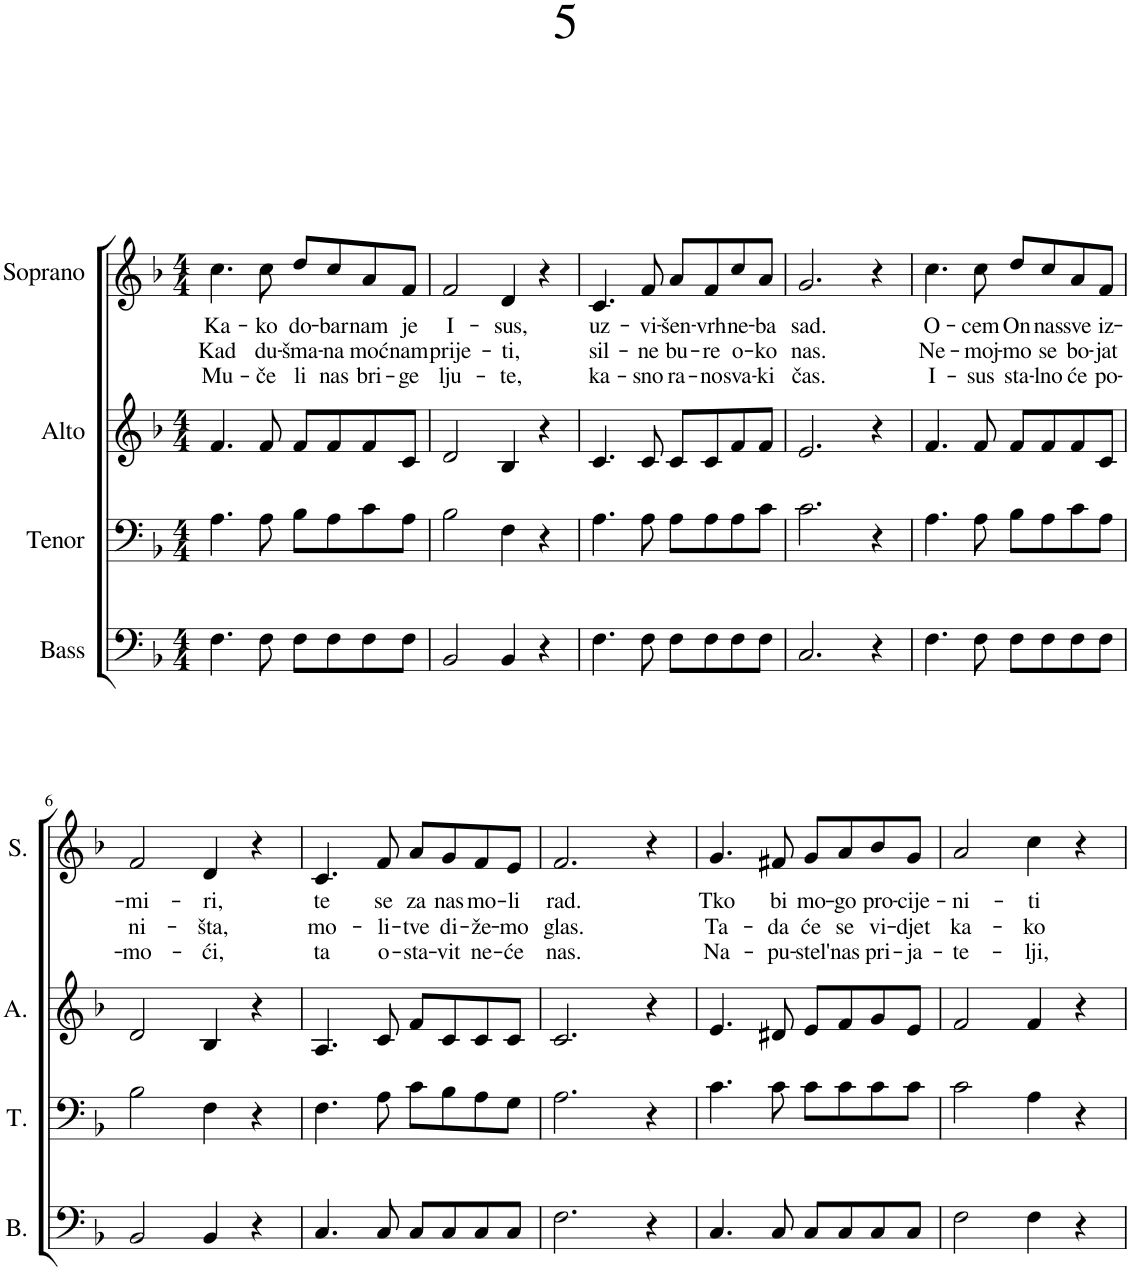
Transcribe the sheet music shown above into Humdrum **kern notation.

**kern	**kern	**kern	**kern	**text	**text	**text
*part4	*part3	*part2	*part1	*part1	*part1	*part1
*staff4	*staff3	*staff2	*staff1	*staff1	*staff1	*staff1
*I"Bass	*I"Tenor	*I"Alto	*I"Soprano	*	*	*
*I'B.	*I'T.	*I'A.	*I'S.	*	*	*
*clefF4	*clefF4	*clefG2	*clefG2	*	*	*
*k[b-]	*k[b-]	*k[b-]	*k[b-]	*	*	*
*M4/4	*M4/4	*M4/4	*M4/4	*	*	*
=1	=1	=1	=1	=1	=1	=1
!	!	!	!	!LO:LY:b	!LO:LY:b	!LO:LY:b
4.F\	4.A\	4.f/	4.cc\	Ka-	Kad	Mu-
!	!	!	!	!LO:LY:b	!LO:LY:b	!LO:LY:b
8F\	8A\	8f/	8cc\	-ko	du-	-če
!	!	!	!	!LO:LY:b	!LO:LY:b	!LO:LY:b
8F\L	8B-\L	8f/L	8dd/L	do-	-šma-	li
!	!	!	!	!LO:LY:b	!LO:LY:b	!LO:LY:b
8F\	8A\	8f/	8cc/	-bar	-na	nas
!	!	!	!	!LO:LY:b	!LO:LY:b	!LO:LY:b
8F\	8c\	8f/	8a/	nam	moć	bri-
!	!	!	!	!LO:LY:b	!LO:LY:b	!LO:LY:b
8F\J	8A\J	8c/J	8f/J	je	nam	-ge
=2	=2	=2	=2	=2	=2	=2
!	!	!	!	!LO:LY:b	!LO:LY:b	!LO:LY:b
2BB-/	2B-\	2d/	2f/	I-	prije-	lju-
!	!	!	!	!LO:LY:b	!LO:LY:b	!LO:LY:b
4BB-/	4F\	4B-/	4d/	-sus,	-ti,	-te,
4r	4r	4r	4r	.	.	.
=3	=3	=3	=3	=3	=3	=3
!	!	!	!	!LO:LY:b	!LO:LY:b	!LO:LY:b
4.F\	4.A\	4.c/	4.c/	uz-	sil-	ka-
!	!	!	!	!LO:LY:b	!LO:LY:b	!LO:LY:b
8F\	8A\	8c/	8f/	-vi-	-ne	-sno
!	!	!	!	!LO:LY:b	!LO:LY:b	!LO:LY:b
8F\L	8A\L	8c/L	8a/L	-šen-	bu-	ra-
!	!	!	!	!LO:LY:b	!LO:LY:b	!LO:LY:b
8F\	8A\	8c/	8f/	vrh	-re	-no
!	!	!	!	!LO:LY:b	!LO:LY:b	!LO:LY:b
8F\	8A\	8f/	8cc/	ne-	o-	sva-
!	!	!	!	!LO:LY:b	!LO:LY:b	!LO:LY:b
8F\J	8c\J	8f/J	8a/J	-ba	-ko	-ki
=4	=4	=4	=4	=4	=4	=4
!	!	!	!	!LO:LY:b	!LO:LY:b	!LO:LY:b
2.C/	2.c\	2.e/	2.g/	sad.	nas.	čas.
4r	4r	4r	4r	.	.	.
=5	=5	=5	=5	=5	=5	=5
!	!	!	!	!LO:LY:b	!LO:LY:b	!LO:LY:b
4.F\	4.A\	4.f/	4.cc\	O-	Ne-	I-
!	!	!	!	!LO:LY:b	!LO:LY:b	!LO:LY:b
8F\	8A\	8f/	8cc\	-cem	-moj-	-sus
!	!	!	!	!LO:LY:b	!LO:LY:b	!LO:LY:b
8F\L	8B-\L	8f/L	8dd/L	On	-mo	sta-
!	!	!	!	!LO:LY:b	!LO:LY:b	!LO:LY:b
8F\	8A\	8f/	8cc/	nas	se	-lno
!	!	!	!	!LO:LY:b	!LO:LY:b	!LO:LY:b
8F\	8c\	8f/	8a/	sve	bo-	će
!	!	!	!	!LO:LY:b	!LO:LY:b	!LO:LY:b
8F\J	8A\J	8c/J	8f/J	iz-	-jat	po-
!!LO:LB:g=z
=6	=6	=6	=6	=6	=6	=6
!	!	!	!	!LO:LY:b	!LO:LY:b	!LO:LY:b
2BB-/	2B-\	2d/	2f/	-mi-	ni-	-mo-
!	!	!	!	!LO:LY:b	!LO:LY:b	!LO:LY:b
4BB-/	4F\	4B-/	4d/	-ri,	-šta,	-ći,
4r	4r	4r	4r	.	.	.
=7	=7	=7	=7	=7	=7	=7
!	!	!	!	!LO:LY:b	!LO:LY:b	!LO:LY:b
4.C/	4.F\	4.A/	4.c/	te	mo-	ta
!	!	!	!	!LO:LY:b	!LO:LY:b	!LO:LY:b
8C/	8A\	8c/	8f/	se	-li-	o-
!	!	!	!	!LO:LY:b	!LO:LY:b	!LO:LY:b
8C/L	8c\L	8f/L	8a/L	za	-tve	-sta-
!	!	!	!	!LO:LY:b	!LO:LY:b	!LO:LY:b
8C/	8B-\	8c/	8g/	nas	di-	-vit
!	!	!	!	!LO:LY:b	!LO:LY:b	!LO:LY:b
8C/	8A\	8c/	8f/	mo-	-že-	ne-
!	!	!	!	!LO:LY:b	!LO:LY:b	!LO:LY:b
8C/J	8G\J	8c/J	8e/J	-li	-mo	-će
=8	=8	=8	=8	=8	=8	=8
!	!	!	!	!LO:LY:b	!LO:LY:b	!LO:LY:b
2.F\	2.A\	2.c/	2.f/	rad.	glas.	nas.
4r	4r	4r	4r	.	.	.
=9	=9	=9	=9	=9	=9	=9
!	!	!	!	!LO:LY:b	!LO:LY:b	!LO:LY:b
4.C/	4.c\	4.e/	4.g/	Tko	Ta-	Na-
!	!	!	!	!LO:LY:b	!LO:LY:b	!LO:LY:b
8C/	8c\	8d#X/	8f#X/	bi	-da	-pu-
!	!	!	!	!LO:LY:b	!LO:LY:b	!LO:LY:b
8C/L	8c\L	8e/L	8g/L	mo-	će	-stel
!	!	!	!	!LO:LY:b	!LO:LY:b	!LO:LY:b
8C/	8c\	8f/	8a/	-go	se	'nas
!	!	!	!	!LO:LY:b	!LO:LY:b	!LO:LY:b
8C/	8c\	8g/	8b-/	pro-	vi-	pri-
!	!	!	!	!LO:LY:b	!LO:LY:b	!LO:LY:b
8C/J	8c\J	8e/J	8g/J	-cije-	-djet	-ja-
=10	=10	=10	=10	=10	=10	=10
!	!	!	!	!LO:LY:b	!LO:LY:b	!LO:LY:b
2F\	2c\	2f/	2a/	-ni-	ka-	-te-
!	!	!	!	!LO:LY:b	!LO:LY:b	!LO:LY:b
4F\	4A\	4f/	4cc\	-ti	-ko	-lji,
4r	4r	4r	4r	.	.	.
=	=	=	=	=	=	=
*-	*-	*-	*-	*-	*-	*-
